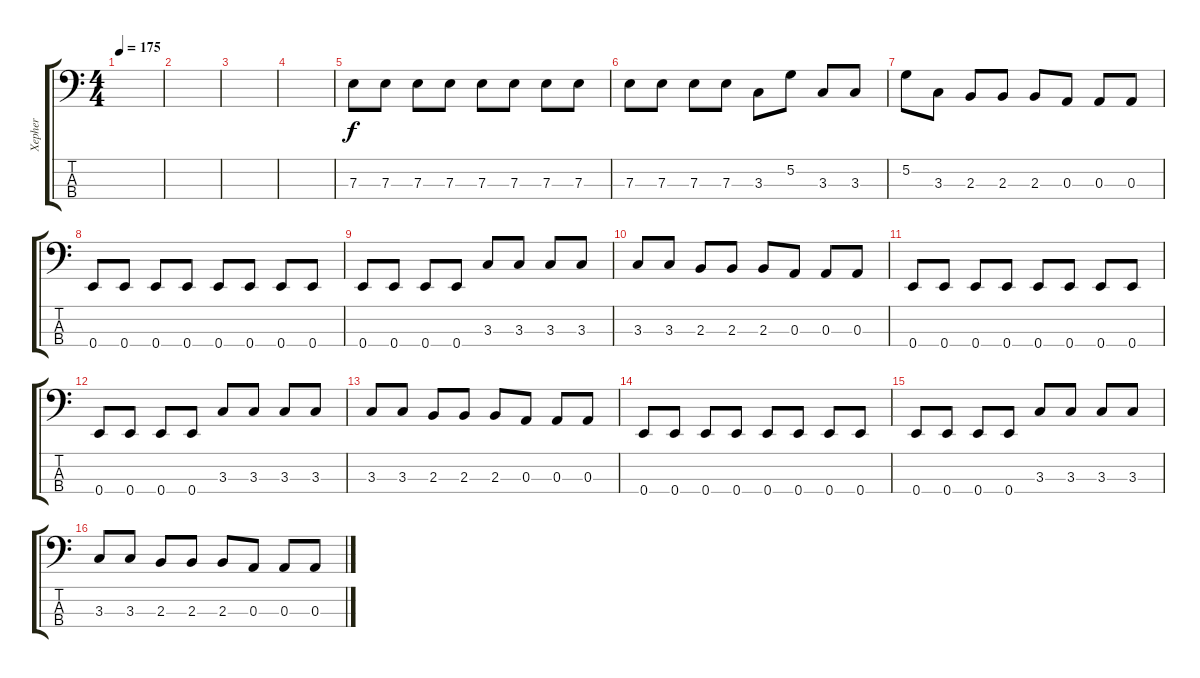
\track ("Xepher" "Xepher") {instrument electricbassfinger}
\staff {score tabs}
\tuning (G2 D2 A1 E1) {hide}
\ts (4 4)
\tempo 175
\clef f4
\ks c
|
|
|
|
7.3.8 7.3.8 7.3.8 7.3.8 7.3.8 7.3.8 7.3.8 7.3.8 |
7.3.8 7.3.8 7.3.8 7.3.8 3.3.8 5.2.8 3.3.8 3.3.8 |
5.2.8 3.3.8 2.3.8 2.3.8 2.3.8 0.3.8 0.3.8 0.3.8 |
0.4.8 0.4.8 0.4.8 0.4.8 0.4.8 0.4.8 0.4.8 0.4.8 |
0.4.8 0.4.8 0.4.8 0.4.8 3.3.8 3.3.8 3.3.8 3.3.8 |
3.3.8 3.3.8 2.3.8 2.3.8 2.3.8 0.3.8 0.3.8 0.3.8 |
0.4.8 0.4.8 0.4.8 0.4.8 0.4.8 0.4.8 0.4.8 0.4.8 |
0.4.8 0.4.8 0.4.8 0.4.8 3.3.8 3.3.8 3.3.8 3.3.8 |
3.3.8 3.3.8 2.3.8 2.3.8 2.3.8 0.3.8 0.3.8 0.3.8 |
0.4.8 0.4.8 0.4.8 0.4.8 0.4.8 0.4.8 0.4.8 0.4.8 |
0.4.8 0.4.8 0.4.8 0.4.8 3.3.8 3.3.8 3.3.8 3.3.8 |
3.3.8 3.3.8 2.3.8 2.3.8 2.3.8 0.3.8 0.3.8 0.3.8
